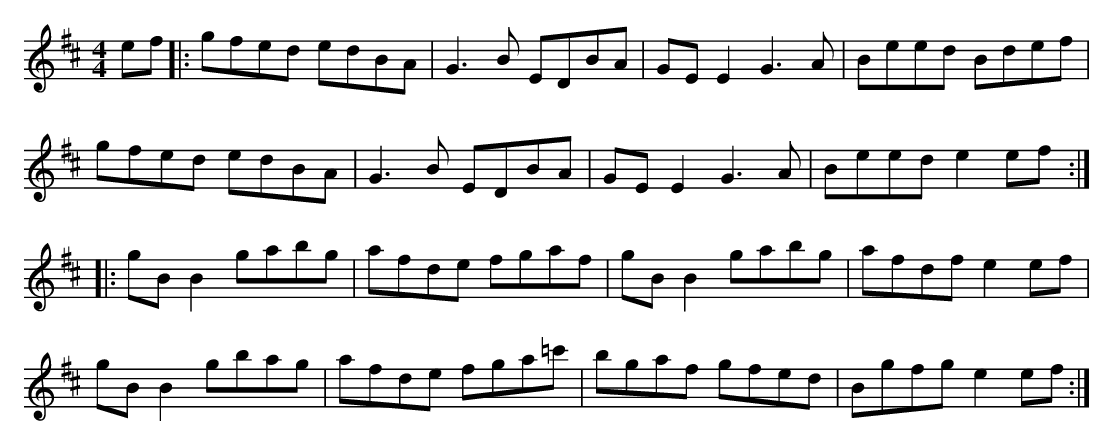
X:1
M:4/4
K:Edor
ef|:gfed edBA|G3B EDBA|GEE2 G3A|Beed Bdef|
gfed edBA|G3B EDBA|GEE2 G3A|Beed e2 ef:|
|:gBB2 gabg|afde fgaf|gBB2 gabg|afdf e2ef|
gBB2 gbag|afde fga=c'|bgaf gfed|Bgfg e2ef:|
